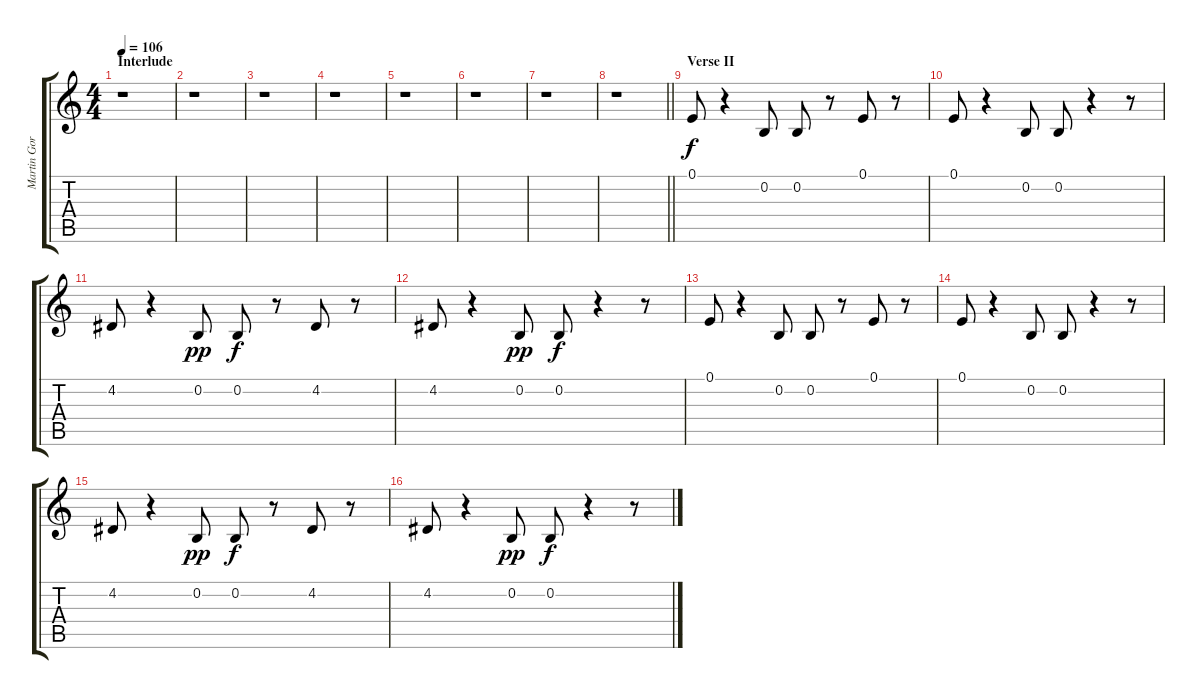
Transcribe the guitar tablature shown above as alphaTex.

\track ("Martin Gore - Keyboard III" "Martin Gor") {instrument fx7echoes}
\staff {score tabs}
\tuning (E4 B3 G3 D3 A2 E2) {hide}
\ts (4 4)
\section ("" "Interlude ")
\tempo 106
\clef g2
\ks c
r.1{dy f} |
r.1 |
r.1 |
r.1 |
r.1 |
r.1 |
r.1 |
\barLineRight lightlight
r.1 |
\section ("" "Verse II")
0.1.8 r.4 0.2.8 0.2.8 r.8 0.1.8 r.8 |
0.1.8 r.4 0.2.8 0.2.8 r.4 r.8 |
4.2.8 r.4 0.2.8{dy pp} 0.2.8{dy f} r.8 4.2.8 r.8 |
4.2.8 r.4 0.2.8{dy pp} 0.2.8{dy f} r.4 r.8 |
0.1.8 r.4 0.2.8 0.2.8 r.8 0.1.8 r.8 |
0.1.8 r.4 0.2.8 0.2.8 r.4 r.8 |
4.2.8 r.4 0.2.8{dy pp} 0.2.8{dy f} r.8 4.2.8 r.8 |
4.2.8 r.4 0.2.8{dy pp} 0.2.8{dy f} r.4 r.8
